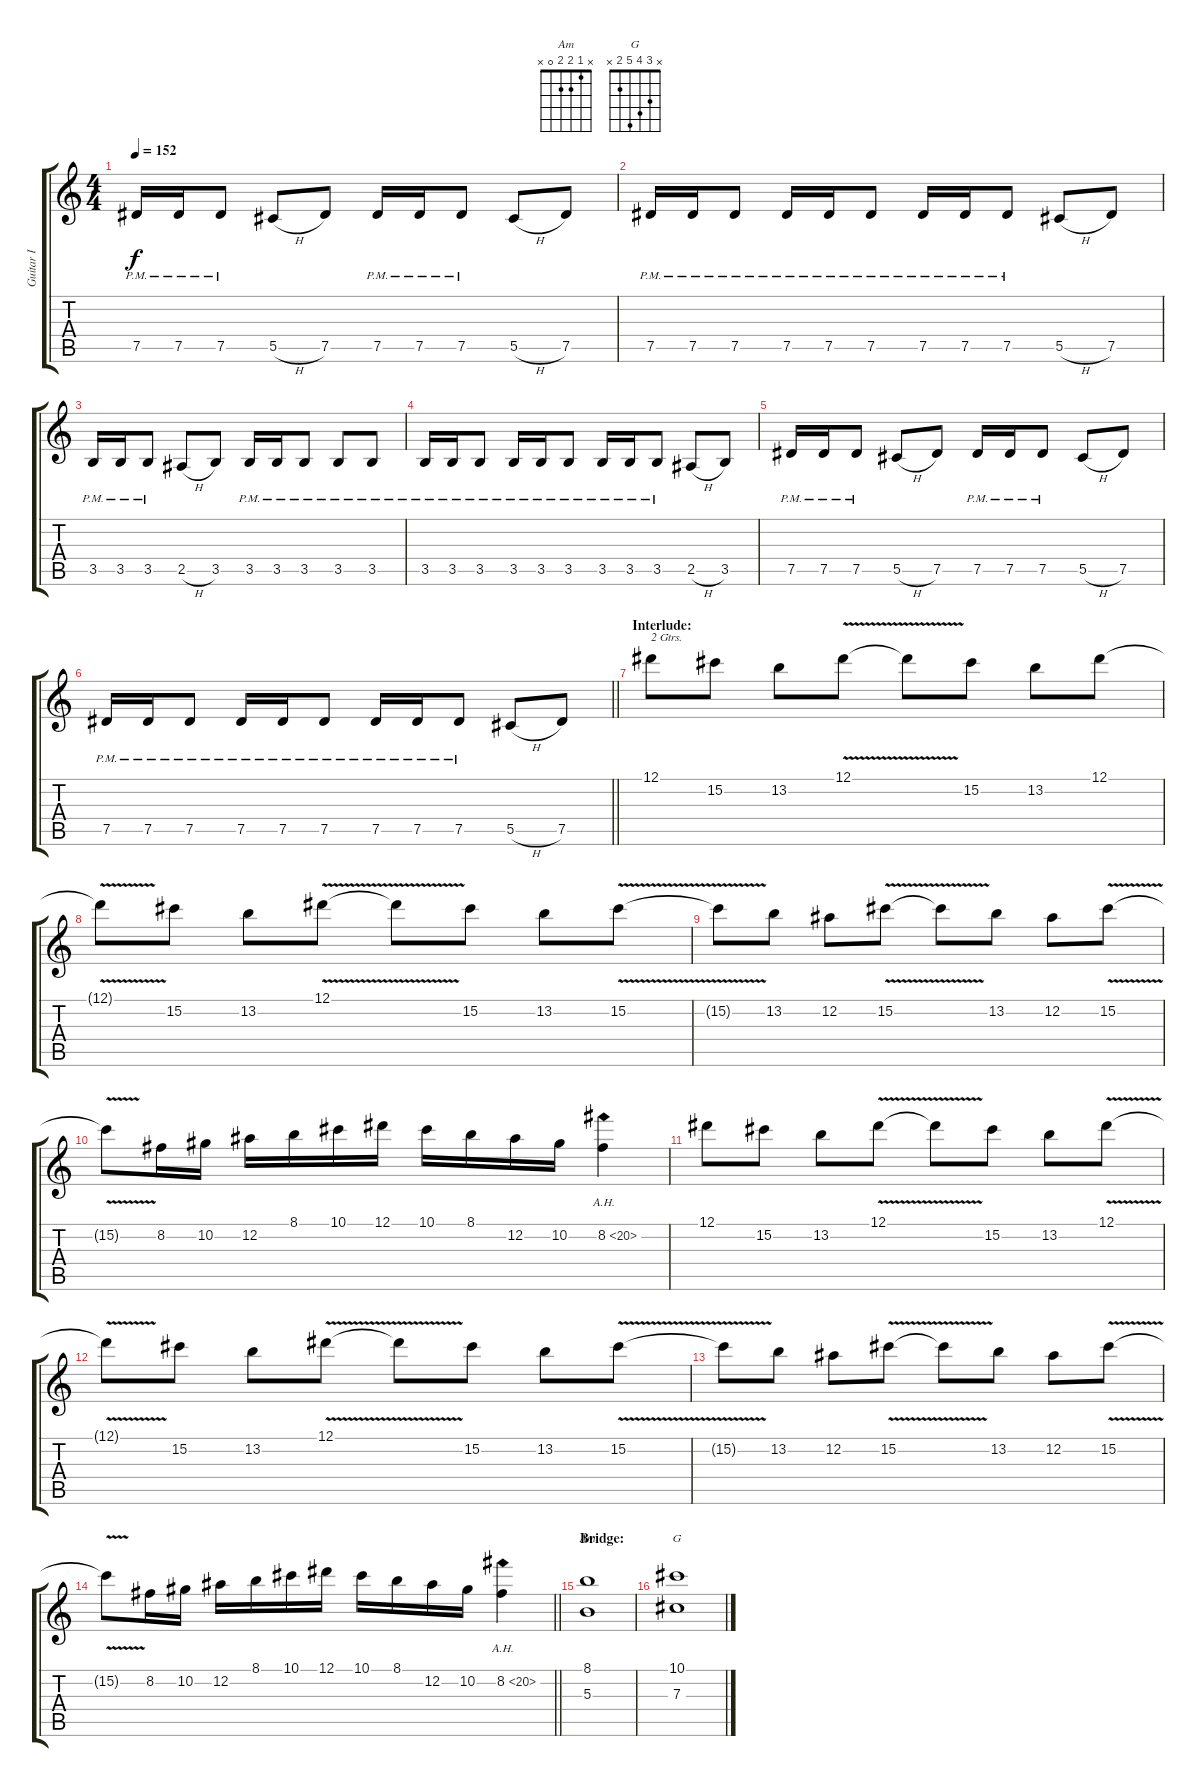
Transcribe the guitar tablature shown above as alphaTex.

\track ("Guitar I" "Guitar I") {instrument distortionguitar}
\staff {score tabs}
\tuning (Eb4 Bb3 Gb3 Db3 Ab2 Eb2) {hide}
\chord ("Am" x 1 2 2 0 x)
\chord ("G" x 3 4 5 2 x)
\ts (4 4)
\tempo 152
\clef g2
\ks c
7.5{pm}.16{dy f} 7.5{pm}.16 7.5{pm}.8 5.5{h}.8 7.5.8 7.5{pm}.16 7.5{pm}.16 7.5{pm}.8 5.5{h}.8 7.5.8 |
7.5{pm}.16 7.5{pm}.16 7.5{pm}.8 7.5{pm}.16 7.5{pm}.16 7.5{pm}.8 7.5{pm}.16 7.5{pm}.16 7.5{pm}.8 5.5{h}.8 7.5.8 |
3.5{pm}.16 3.5{pm}.16 3.5{pm}.8 2.5{h}.8 3.5.8 3.5{pm}.16 3.5{pm}.16 3.5{pm}.8 3.5{pm}.8 3.5{pm}.8 |
3.5{pm}.16 3.5{pm}.16 3.5{pm}.8 3.5{pm}.16 3.5{pm}.16 3.5{pm}.8 3.5{pm}.16 3.5{pm}.16 3.5{pm}.8 2.5{h}.8 3.5.8 |
7.5{pm}.16 7.5{pm}.16 7.5{pm}.8 5.5{h}.8 7.5.8 7.5{pm}.16 7.5{pm}.16 7.5{pm}.8 5.5{h}.8 7.5.8 |
\barLineRight lightlight
7.5{pm}.16 7.5{pm}.16 7.5{pm}.8 7.5{pm}.16 7.5{pm}.16 7.5{pm}.8 7.5{pm}.16 7.5{pm}.16 7.5{pm}.8 5.5{h}.8 7.5.8 |
\section ("" "Interlude:")
12.1.8{txt "2 Gtrs."} 15.2.8 13.2.8 12.1{v}.8 12.1{t}.8 15.2.8 13.2.8 12.1.8 |
12.1{v t}.8 15.2.8 13.2.8 12.1{v}.8 12.1{t}.8 15.2.8 13.2.8 15.2{v}.8 |
15.2{t}.8 13.2.8 12.2.8 15.2{v}.8 15.2{t}.8 13.2.8 12.2.8 15.2{v}.8 |
15.2{t}.8 8.2.16 10.2.16 12.2.16 8.1.16 10.1.16 12.1.16 10.1.16 8.1.16 12.2.16 10.2.16 8.2{ah 12}.4 |
12.1.8 15.2.8 13.2.8 12.1{v}.8 12.1{t}.8 15.2.8 13.2.8 12.1{v}.8 |
12.1{t}.8 15.2.8 13.2.8 12.1{v}.8 12.1{t}.8 15.2.8 13.2.8 15.2{v}.8 |
15.2{t}.8 13.2.8 12.2.8 15.2{v}.8 15.2{t}.8 13.2.8 12.2.8 15.2{v}.8 |
\barLineRight lightlight
15.2{t}.8 8.2.16 10.2.16 12.2.16 8.1.16 10.1.16 12.1.16 10.1.16 8.1.16 12.2.16 10.2.16 8.2{ah 12}.4 |
\section ("" "Bridge:")
(8.1 5.3).1{ch "Am"} |
(10.1 7.3).1{ch "G"}
